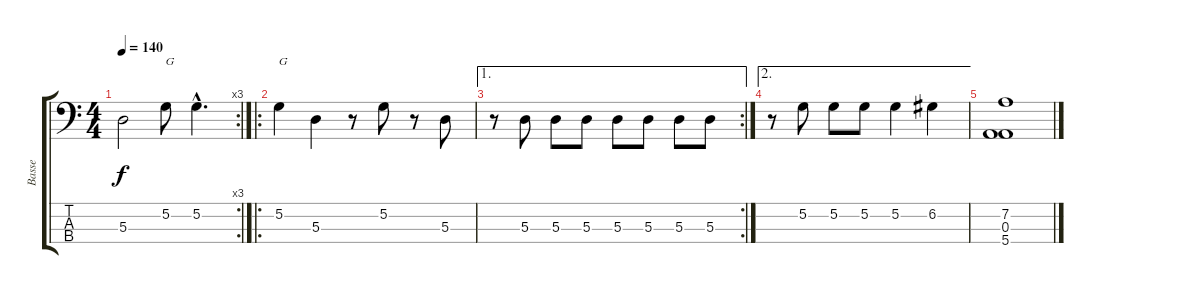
\track ("Basse" "Basse") {instrument electricbassfinger}
\staff {score tabs}
\tuning (G2 D2 A1 E1) {hide}
\rc 3
\ts (4 4)
\tempo 140
\clef f4
\ks c
5.3.2{dy f} 5.2.8{txt "G"} 5.2{hac}.4{d} |
\ro
5.2.4{txt "G"} 5.3.4 r.8 5.2.8 r.8 5.3.8 |
\ae 1
\rc 2
r.8 5.3.8 5.3.8 5.3.8 5.3.8 5.3.8 5.3.8 5.3.8 |
\ae 2
r.8 5.2.8 5.2.8 5.2.8 5.2.4 6.2.4 |
(7.2 0.3 5.4).1
